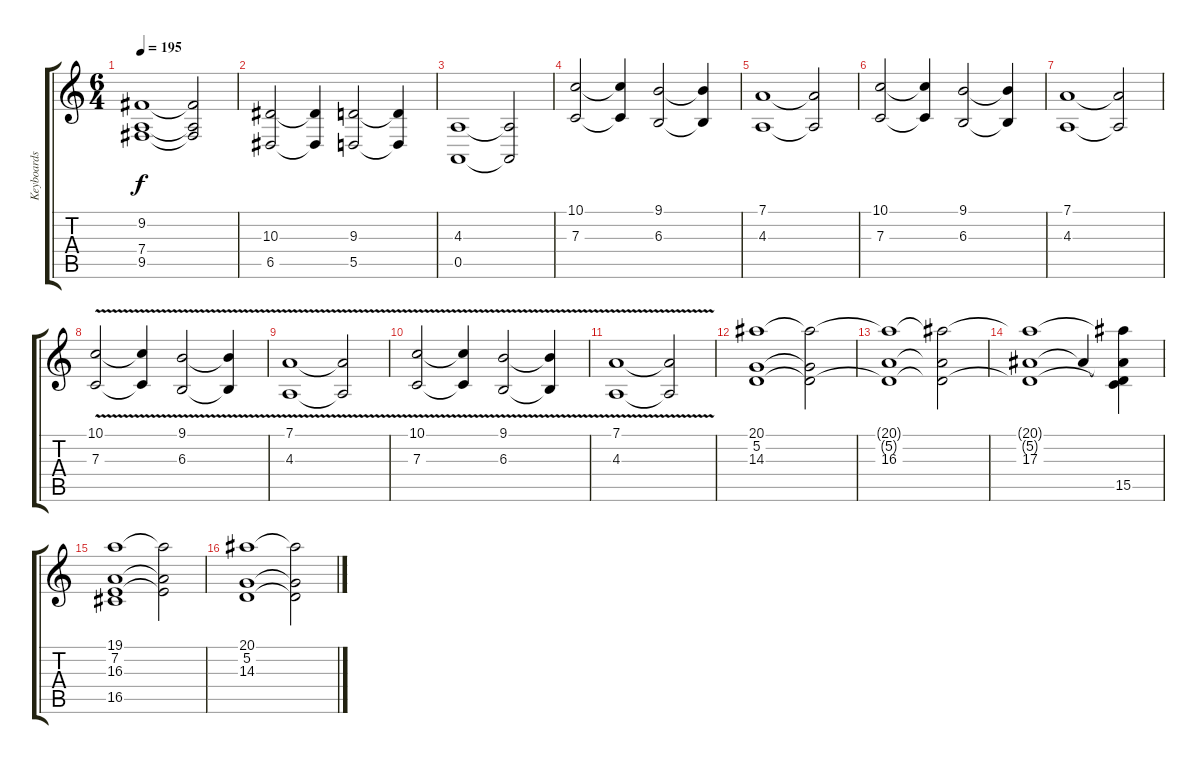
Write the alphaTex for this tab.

\track ("Keyboards" "Keyboards") {instrument stringensemble1}
\staff {score tabs}
\tuning (D4 A3 F3 D3 A2 D2) {hide}
\ts (6 4)
\tempo 195
\clef g2
\ks c
(9.2{t} 7.4{t} 9.5{t}).1{dy f} (9.2{t} 7.4{t} 9.5{t}).2 |
(10.3 6.5).2 (10.3{t} 6.5{t}).4 (9.3 5.5).2 (9.3{t} 5.5{t}).4 |
(4.3 0.5).1 (4.3{t} 0.5{t}).2 |
(10.1 7.3).2{volume 8 instrument churchorgan} (10.1{t} 7.3{t}).4 (9.1 6.3).2 (9.1{t} 6.3{t}).4 |
(7.1 4.3).1 (7.1{t} 4.3{t}).2 |
(10.1 7.3).2{volume 8 instrument churchorgan} (10.1{t} 7.3{t}).4 (9.1 6.3).2 (9.1{t} 6.3{t}).4 |
(7.1 4.3).1 (7.1{t} 4.3{t}).2 |
(10.1{v} 7.3{v}).2{volume 8 instrument churchorgan} (10.1{t} 7.3{t}).4 (9.1{v} 6.3{v}).2 (9.1{t} 6.3{t}).4 |
(7.1{v} 4.3{v}).1 (7.1{t} 4.3{t}).2 |
(10.1{v} 7.3{v}).2{volume 8 instrument churchorgan} (10.1{t} 7.3{t}).4 (9.1{v} 6.3{v}).2 (9.1{t} 6.3{t}).4 |
(7.1{v} 4.3{v}).1 (7.1{t} 4.3{t}).2 |
(20.1 5.2 14.3).1{volume 10 instrument stringensemble1} (20.1{t} 5.2{t} 14.3{t}).2 |
(20.1{t} 5.2{t} 16.3).1 (20.1{t} 5.2{t} 16.3{t}).2 |
(20.1{t} 5.2{t} 17.3).1 17.3{t}.4 (20.1{t} 5.2{t} 17.3{t} 15.5).4 |
(19.1 7.2 16.3 16.5).1 (19.1{t} 7.2{t} 16.3{t}).2 |
(20.1 5.2 14.3).1{volume 10 instrument stringensemble1} (20.1{t} 5.2{t} 14.3{t}).2
